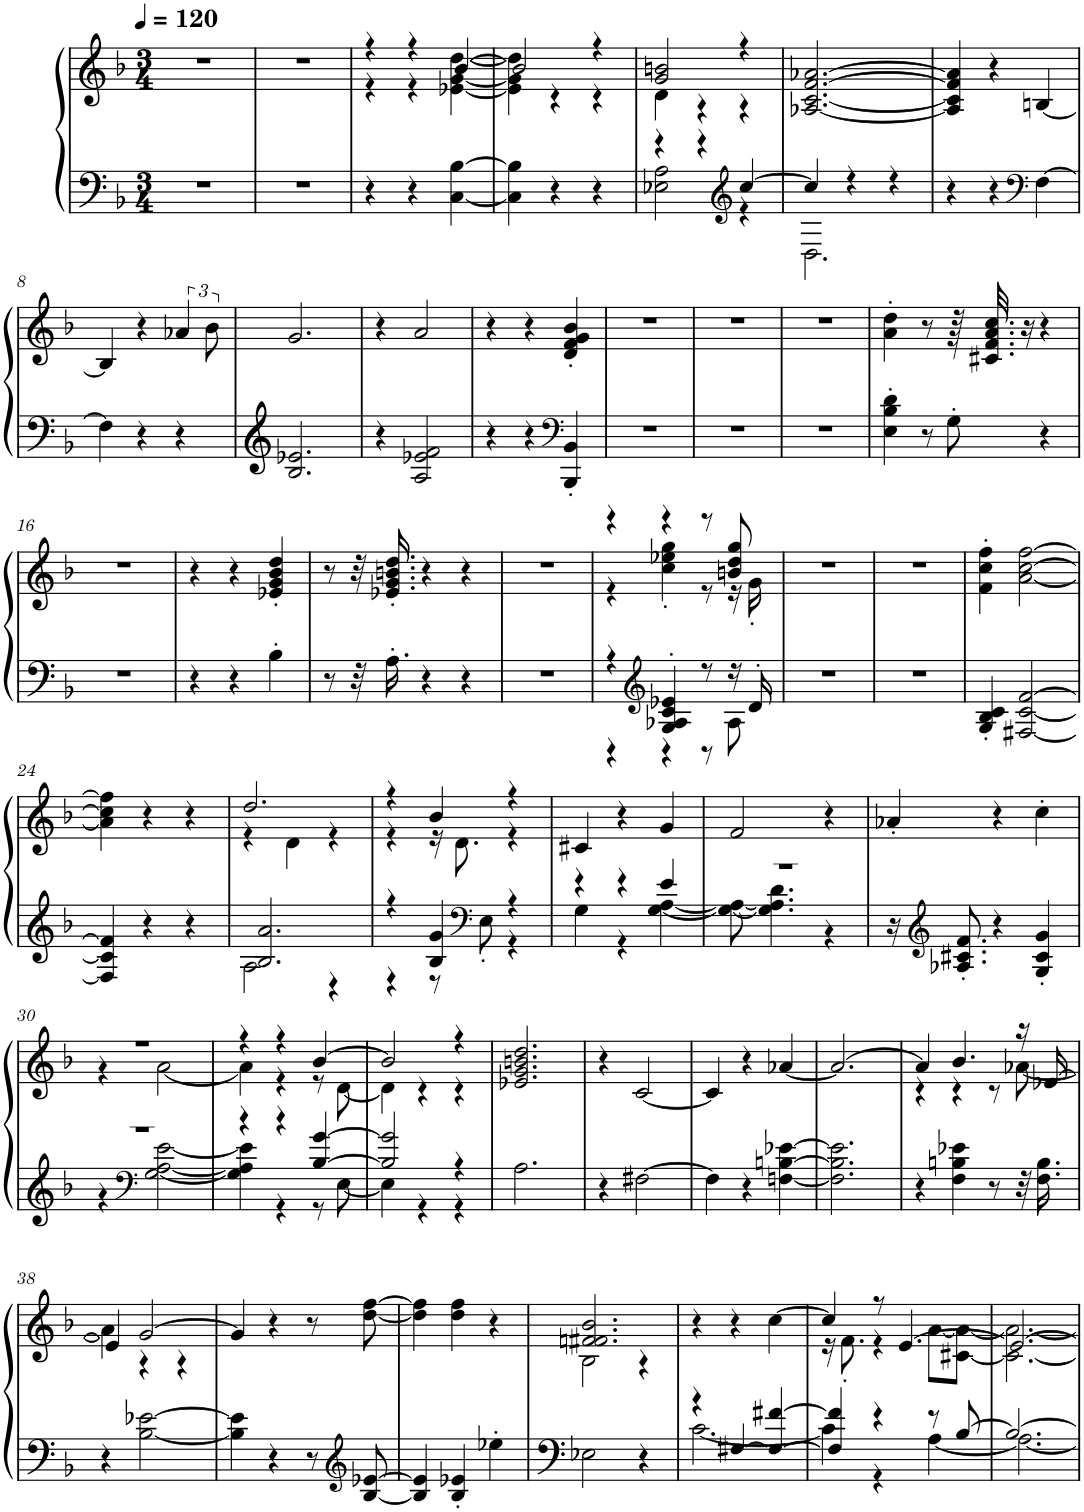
**kern	**kern
*part1	*part1
*staff2	*staff1
*I"Piano	*
*I'Pno.	*
*clefF4	*clefG2
*k[b-]	*k[b-]
*M3/4	*M3/4
*MM120	*MM120
=1	=1
2.r	2.r
=2	=2
2.r	2.r
=3	=3
*	*^
4r	4r	4r
4r	4r	4r
[4C\ [4B-\	[4b-/	[4e-X\ [4g\ [4dd\
=4	=4	=4
4C\] 4B-\]	2b-/]	4e-\] 4g\] 4dd\]
4r	.	4r
4r	4r	4r
=5	=5	=5
*^	*	*
4r	2E-X\ 2A\	2g/ 2bn/	4d\
4r	.	.	4r
*clefG2	*	*	*
[4cc/	4r	4r	4r
*	*	*v	*v
=6	=6	=6
4cc/]	2.D\	[2.A-X/ [2.c/ [2.f/ [2.a-X/
4r	.	.
4r	.	.
*v	*v	*
=7	=7
4r	4A-/] 4c/] 4f/] 4a-/]
4r	4r
*clefF4	*
[4F\	[4Bn/
!!LO:LB:g=z
=8	=8
4F\]	4B/]
4r	4r
4r	6a-X/
.	12b-\
=9	=9
2.B-/ 2.e-X/	2.g/
=10	=10
4r	4r
2A/ 2e-X/ 2f/	2a/
=11	=11
4r	4r
4r	4r
*clefF4	*
4BBB-/' 4BB-/'	4d/' 4f/' 4g/' 4b-/'
=12	=12
2.r	2.r
=13	=13
2.r	2.r
=14	=14
2.r	2.r
=15	=15
4E\' 4B-\' 4d\'	4a\' 4dd\'
8r	8r
8G'\	64r
.	32.c#X/ 32.f/ 32.a/ 32.cc/
.	16r
4r	4r
!!LO:LB:g=z
=16	=16
2.r	2.r
=17	=17
4r	4r
4r	4r
4B-'\	4e-X/' 4g/' 4b-/' 4dd/'
=18	=18
8r	8r
32r	32r
16.A'\	16.e-X/' 16.g/' 16.bn/' 16.dd/'
4r	4r
4r	4r
=19	=19
2.r	2.r
=20	=20
*^	*^
4r	4r	4r	4r
*clefG2	*	*	*
4G/' 4A-X/' 4c/' 4e-X/'	4r	4r	4cc\' 4ee-X\' 4gg\'
8r	8r	8r	8r
16r	8A-\	8bn/ 8dd/ 8gg/	16r
16d'/	.	.	16g'\
*v	*v	*	*
*	*v	*v
=21	=21
2.r	2.r
=22	=22
2.r	2.r
=23	=23
4G/' 4B-/' 4c/'	4f\' 4cc\' 4ff\'
[2F#X/ [2c/ [2f/	[2a\ [2cc\ [2ff\
!!LO:LB:g=z
=24	=24
4F#/] 4c/] 4f/]	4a\] 4cc\] 4ff\]
4r	4r
4r	4r
=25	=25
*^	*^
2.B-/ 2.a/	2A\	2.dd/	4r
.	.	.	4d\
.	4r	.	4r
=26	=26	=26	=26
4r	4r	4r	4r
4B-/ 4g/	8r	4b-/	16r
.	.	.	8.d\
*clefF4	*	*	*
.	8E'\	.	.
4r	4r	4r	4r
*	*	*v	*v
=27	=27	=27
4r	4G\	4c#X/
4r	4r	4r
4e/	[4G\ [4A\	4g/
=28	=28	=28
2.r	8G\_ 8A\_	2f/
.	4.G\] 4.A\] 4.d\	.
.	4r	4r
*v	*v	*
=29	=29
16r	4a-X'/
*clefG2	*
8.A-X/' 8.c#X/' 8.f/'	.
4r	4r
4G/' 4c#/' 4g/'	4cc'\
!!LO:LB:g=z
=30	=30
*^	*^
2.r	4r	2.r	4r
*clefF4	*	*	*
.	[2G\ [2A\ [2e\	.	[2a\
=31	=31	=31	=31
4r	4G\] 4A\] 4e\]	4r	4a\]
4r	4r	4r	4r
[4B-/ [4g/	8r	[4b-/	8r
.	[8E\	.	[8d\
=32	=32	=32	=32
2B-/] 2g/]	4E\]	2b-/]	4d\]
.	4r	.	4r
4r	4r	4r	4r
*v	*v	*	*
*	*v	*v
=33	=33
2.A\	2.e-X/ 2.g/ 2.bn/ 2.dd/
=34	=34
4r	4r
[2F#X\	[2c/
=35	=35
4F#\]	4c/]
4r	4r
[4Fn\ [4Bn\ [4e-X\	[4a-X/
=36	=36
2.F\] 2.B\] 2.e-\]	2.a-/_
=37	=37
*	*^
4r	4a-/]	4r
4F\ 4Bn\ 4e-X\	4.b-/	4r
8r	.	8r
32r	16r	[8a-X\
16.F\ 16.B\	.	.
.	[16e-X/	.
!!LO:LB:g=z	!!
=38	=38	=38
4r	4e-/]	4a-\]
[2B-\ [2e-X\	[2g/	4r
.	.	4r
*	*v	*v
=39	=39
4B-\] 4e-\]	4g/]
4r	4r
8r	8r
*clefG2	*
[8B-/ [8e-X/	[8dd\ [8ff\
=40	=40
4B-/] 4e-/]	4dd\] 4ff\]
4B-/' 4e-X/'	4dd\ 4ff\
4ee-X'\	4r
=41	=41
*	*^
2E-X\	2.fn/ 2.f#X/ 2.b-/	2B-\
4r	.	4r
*	*v	*v
=42	=42
*^	*
4r	[2.c\	4r
[4F#X/	.	4r
4F#/_ [4f#X/	.	[4cc\
=43	=43	=43
*	*	*^
4F#/] 4f#/]	4c\]	4cc/]	16r
.	.	.	8.f'\
4r	4r	8r	4r
.	.	[4.e/	.
8r	[4A\	.	[8a\L
[8B-/	.	.	[8c#X\ 8a\_J
=44	=44	=44	=44
2.B-/_	2.A\_	2.e/_	2.c#\_ 2.a\_
*v	*v	*	*
*	*v	*v
=	=
*-	*-
